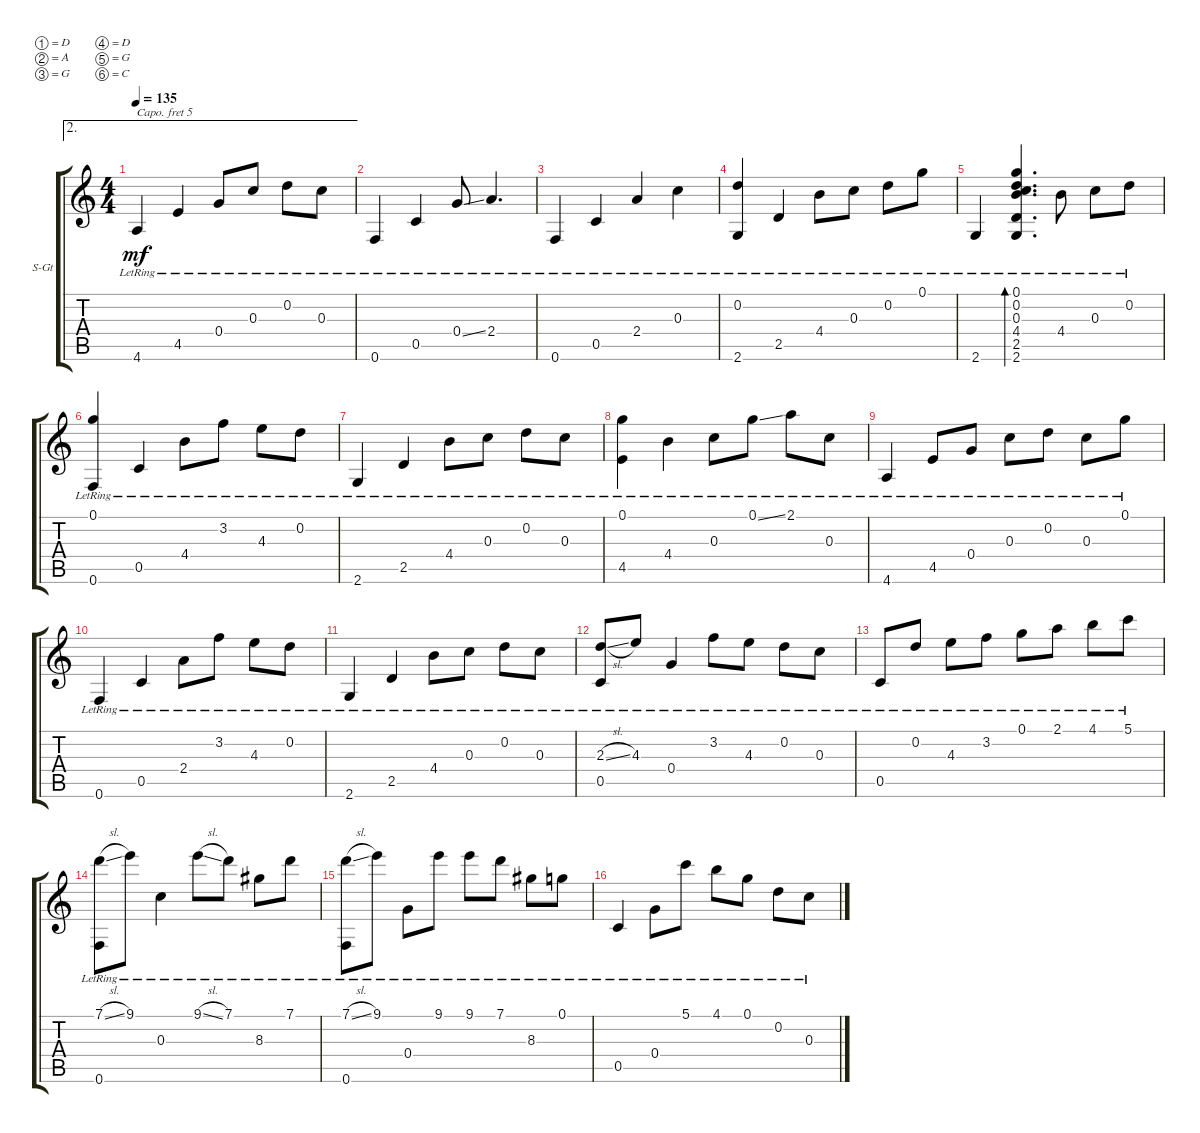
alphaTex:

\defaultSystemsLayout 4
\bracketExtendMode groupsimilarinstruments
\firstSystemTrackNameOrientation horizontal
\otherSystemsTrackNameOrientation horizontal
\track ("Steel Guitar" "S-Gt") {instrument acousticguitarsteel}
\staff {score tabs}
\capo 5
\tuning (D4 A3 G3 D3 G2 C2)
\ae 2
\ts (4 4)
\tempo 135
\clef g2
\ks c
4.6{lr}.4{dy mf} 4.5{lr}.4 0.4{lr}.8 0.3{lr}.8 0.2{lr}.8 0.3{lr}.8 |
0.6{lr}.4 0.5{lr}.4 0.4{ss lr}.8 2.4{lr}.4{d} |
0.6{lr}.4 0.5{lr}.4 2.4{lr}.4 0.3{lr}.4 |
(0.2{lr} 2.6{lr}).4 2.5{lr}.4 4.4{lr}.8 0.3{lr}.8 0.2{lr}.8 0.1{lr}.8 |
2.6{lr}.4 (0.1{lr} 0.2{lr} 0.3{lr} 4.4{lr} 2.5{lr} 2.6{lr}).4{d bd 240} 4.4{lr}.8 0.3{lr}.8 0.2{lr}.8 |
(0.1{lr} 0.6{lr}).4 0.5{lr}.4 4.4{lr}.8 3.2{lr}.8 4.3{lr}.8 0.2{lr}.8 |
2.6{lr}.4 2.5{lr}.4 4.4{lr}.8 0.3{lr}.8 0.2{lr}.8 0.3{lr}.8 |
(0.1{lr} 4.5{lr}).4 4.4{lr}.4 0.3{lr}.8 0.1{ss lr}.8 2.1{lr}.8 0.3{lr}.8 |
4.6{lr}.4 4.5{lr}.8 0.4{lr}.8 0.3{lr}.8 0.2{lr}.8 0.3{lr}.8 0.1{lr}.8 |
0.6{lr}.4 0.5{lr}.4 2.4{lr}.8 3.2{lr}.8 4.3{lr}.8 0.2{lr}.8 |
2.6{lr}.4 2.5{lr}.4 4.4{lr}.8 0.3{lr}.8 0.2{lr}.8 0.3{lr}.8 |
(2.3{sl lr} 0.5{lr}).8 4.3{lr}.8 0.4{lr}.4 3.2{lr}.8 4.3{lr}.8 0.2{lr}.8 0.3{lr}.8 |
0.5{lr}.8 0.2{lr}.8 4.3{lr}.8 3.2{lr}.8 0.1{lr}.8 2.1{lr}.8 4.1{lr}.8 5.1{lr}.8 |
(7.1{sl lr} 0.6{lr}).8 9.1{lr}.8 0.3{lr}.4 9.1{sl lr}.8 7.1{lr}.8 8.3{lr}.8 7.1{lr}.8 |
(7.1{sl lr} 0.6{lr}).8 9.1{lr}.8 0.4{lr}.8 9.1{lr}.8 9.1{lr}.8 7.1{lr}.8 8.3{lr}.8 0.1{lr}.8 |
0.5{lr}.4 0.4{lr}.8 5.1{lr}.8 4.1{lr}.8 0.1{lr}.8 0.2{lr}.8 0.3{lr}.8
